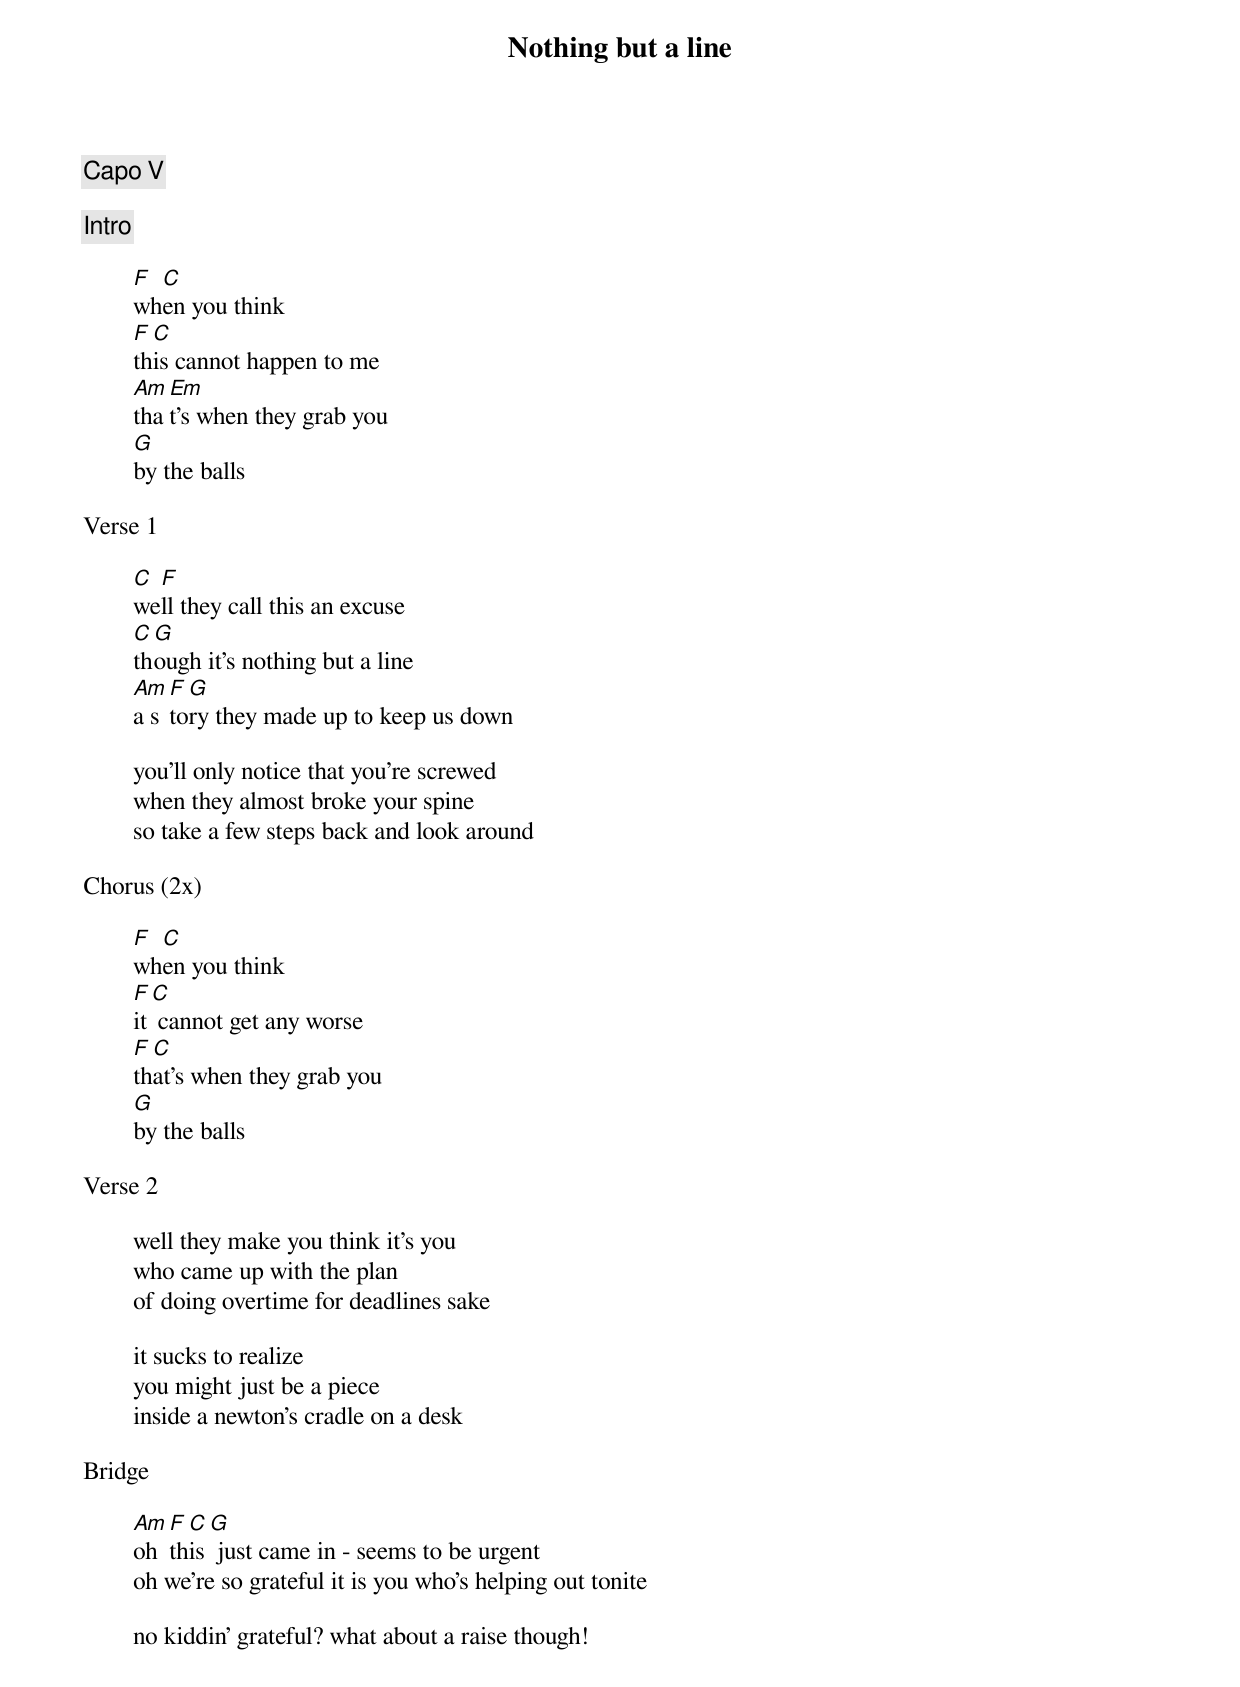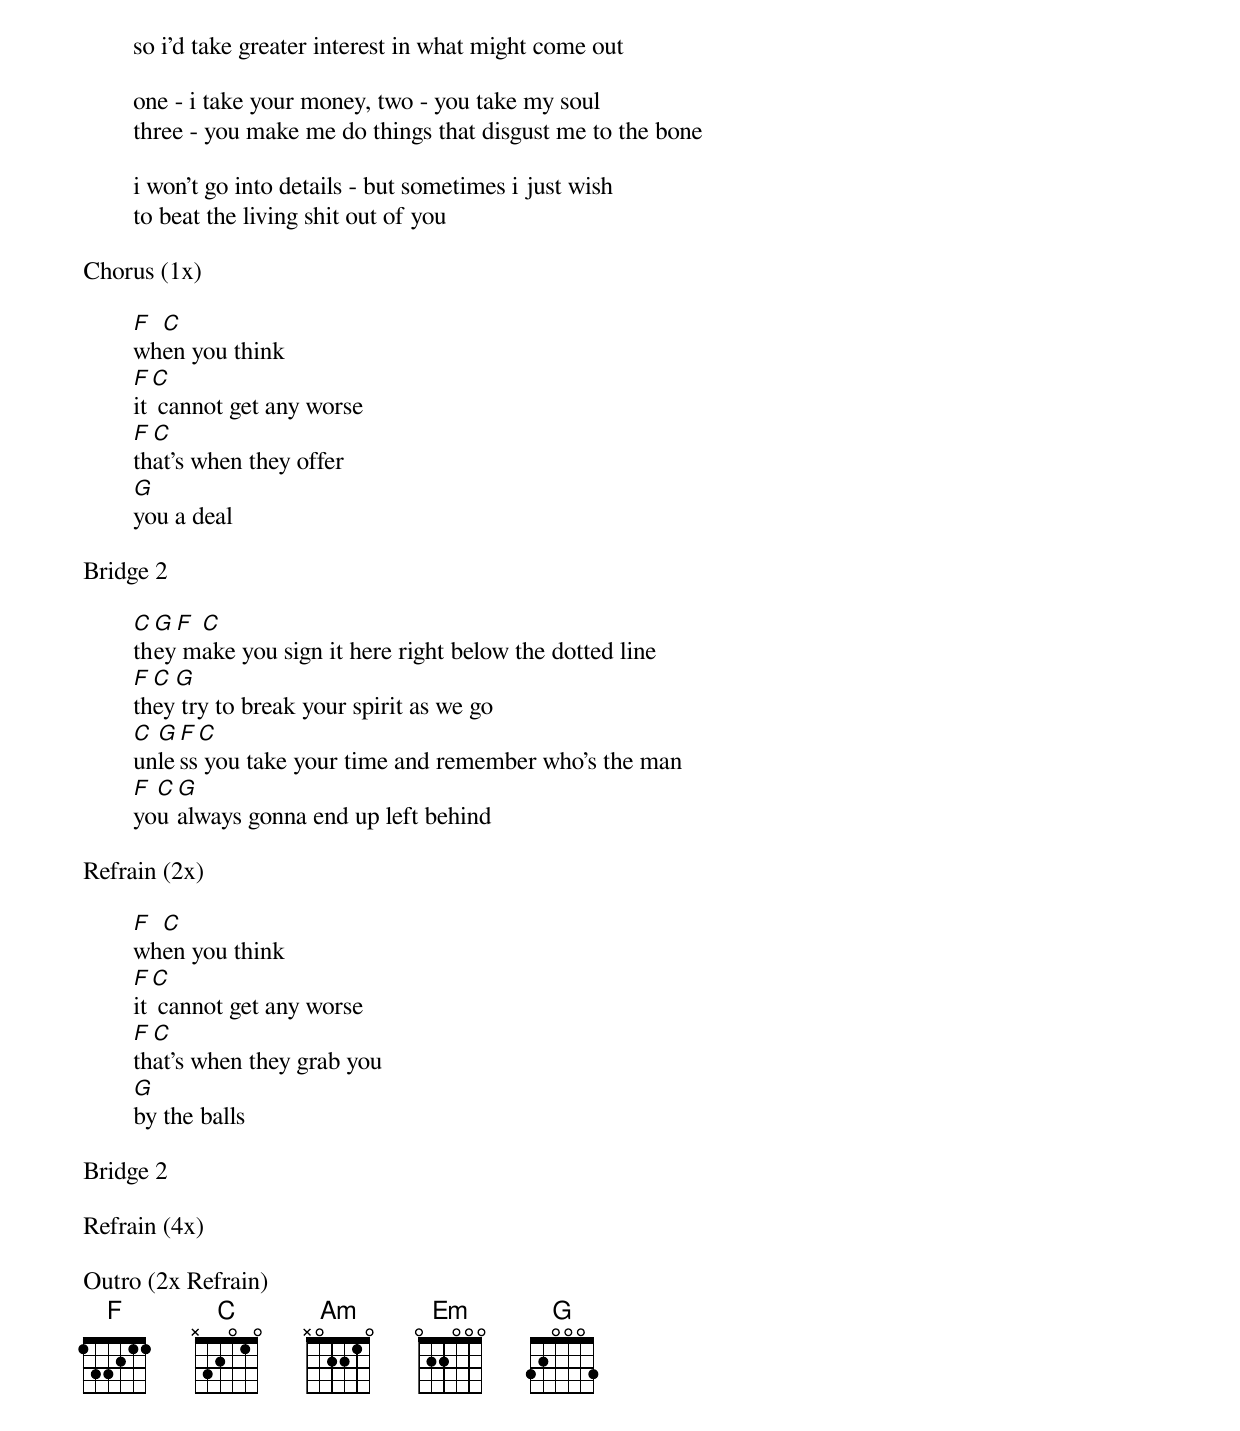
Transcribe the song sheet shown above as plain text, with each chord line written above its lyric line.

Nothing but a line

Capo V

Intro

	F C
	when you think
	F C
	this cannot happen to me
	Am Em
	that's when they grab you
	G
	by the balls

Verse 1

	C F
	well they call this an excuse
	C G
	though it's nothing but a line
	Am F G
	a story they made up to keep us down

	you'll only notice that you're screwed
	when they almost broke your spine
	so take a few steps back and look around

Chorus (2x)

	F C
	when you think
	F C
	it cannot get any worse
	F C
	that's when they grab you
	G
	by the balls

Verse 2

	well they make you think it's you
	who came up with the plan
	of doing overtime for deadlines sake

	it sucks to realize
	you might just be a piece
	inside a newton's cradle on a desk

Bridge

	Am F C G
	oh this just came in - seems to be urgent
	oh we're so grateful it is you who's helping out tonite

	no kiddin' grateful? what about a raise though!
	so i'd take greater interest in what might come out

	one - i take your money, two - you take my soul
	three - you make me do things that disgust me to the bone

	i won't go into details - but sometimes i just wish
	to beat the living shit out of you

Chorus (1x)

	F C
	when you think
	F C
	it cannot get any worse
	F C
	that's when they offer
	G
	you a deal

Bridge 2

	C G F C
	they make you sign it here right below the dotted line
	F C G
	they try to break your spirit as we go
	C G F C
	unless you take your time and remember who's the man
	F C G
	you always gonna end up left behind

Refrain (2x)

	F C
	when you think
	F C
	it cannot get any worse
	F C
	that's when they grab you
	G
	by the balls

Bridge 2

Refrain (4x)

Outro (2x Refrain)
